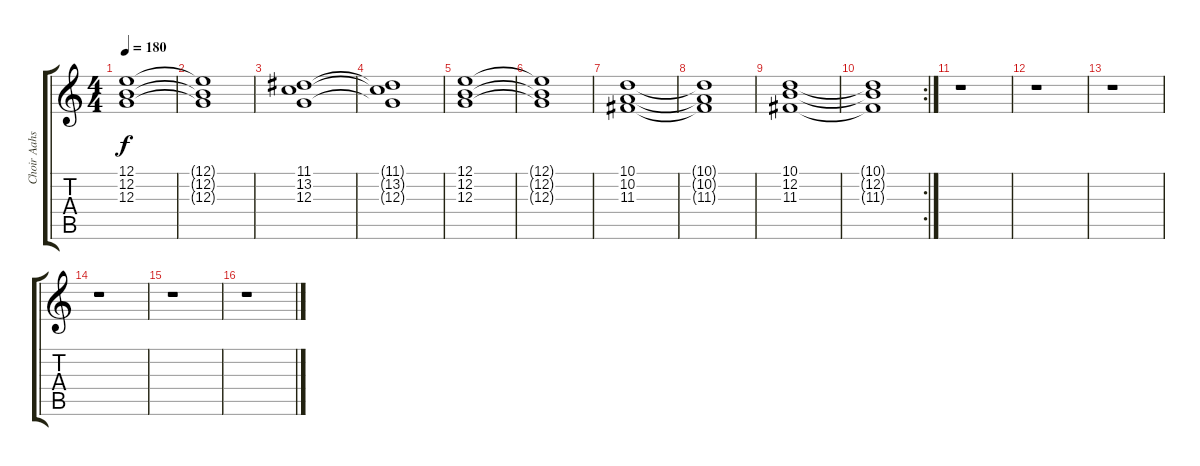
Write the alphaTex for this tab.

\track ("Choir Aahs" "Choir Aahs") {instrument choiraahs}
\staff {score tabs}
\tuning (E4 B3 G3 D3 A2 E2) {hide}
\ts (4 4)
\tempo 180
\clef g2
\ks c
(12.1 12.2 12.3).1{dy f} |
(12.1{t} 12.2{t} 12.3{t}).1 |
(11.1 13.2 12.3).1 |
(11.1{t} 13.2{t} 12.3{t}).1 |
(12.1 12.2 12.3).1 |
(12.1{t} 12.2{t} 12.3{t}).1 |
(10.1 10.2 11.3).1 |
(10.1{t} 10.2{t} 11.3{t}).1 |
(10.1 12.2 11.3).1 |
\rc 2
(10.1{t} 12.2{t} 11.3{t}).1 |
r.1 |
r.1 |
r.1 |
r.1 |
r.1 |
r.1
